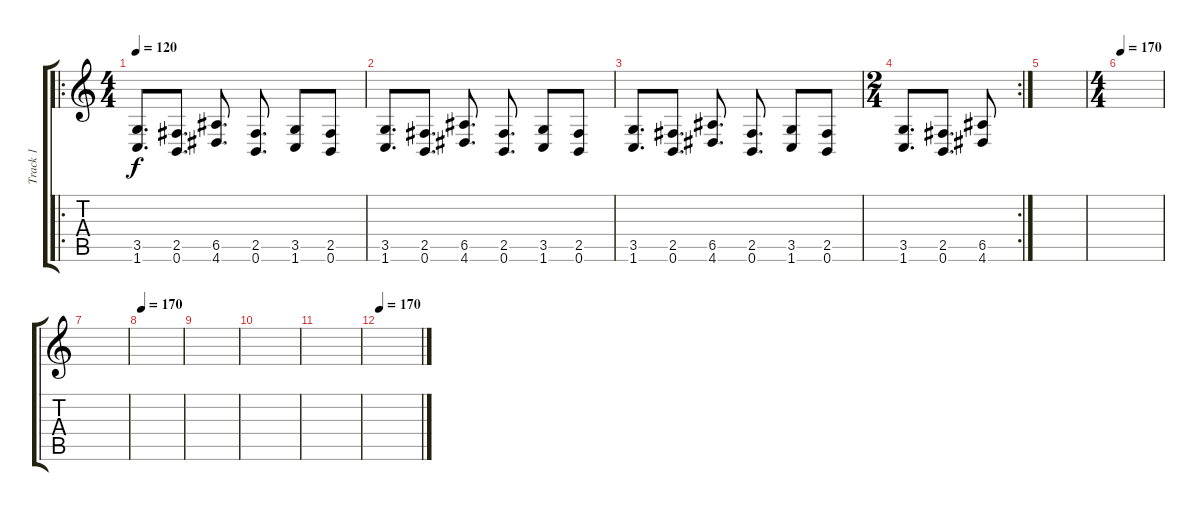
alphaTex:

\track ("Track 1" "Track 1") {instrument distortionguitar}
\staff {score tabs}
\tuning (B3 Gb3 D3 A2 E2 B1) {hide}
\ro
\ts (4 4)
\tempo 120
\clef g2
\ks c
(3.5 1.6).8{d dy f} (2.5 0.6).8{d} (6.5 4.6).8{d} (2.5 0.6).8{d} (3.5 1.6).8 (2.5 0.6).8 |
(3.5 1.6).8{d} (2.5 0.6).8{d} (6.5 4.6).8{d} (2.5 0.6).8{d} (3.5 1.6).8 (2.5 0.6).8 |
(3.5 1.6).8{d} (2.5 0.6).8{d} (6.5 4.6).8{d} (2.5 0.6).8{d} (3.5 1.6).8 (2.5 0.6).8 |
\rc 2
\ts (2 4)
(3.5 1.6).8{d} (2.5 0.6).8{d} (6.5 4.6).8 |
|
\ts (4 4)
\tempo 170
|
|
\tempo 170
|
|
|
|
\tempo 170
